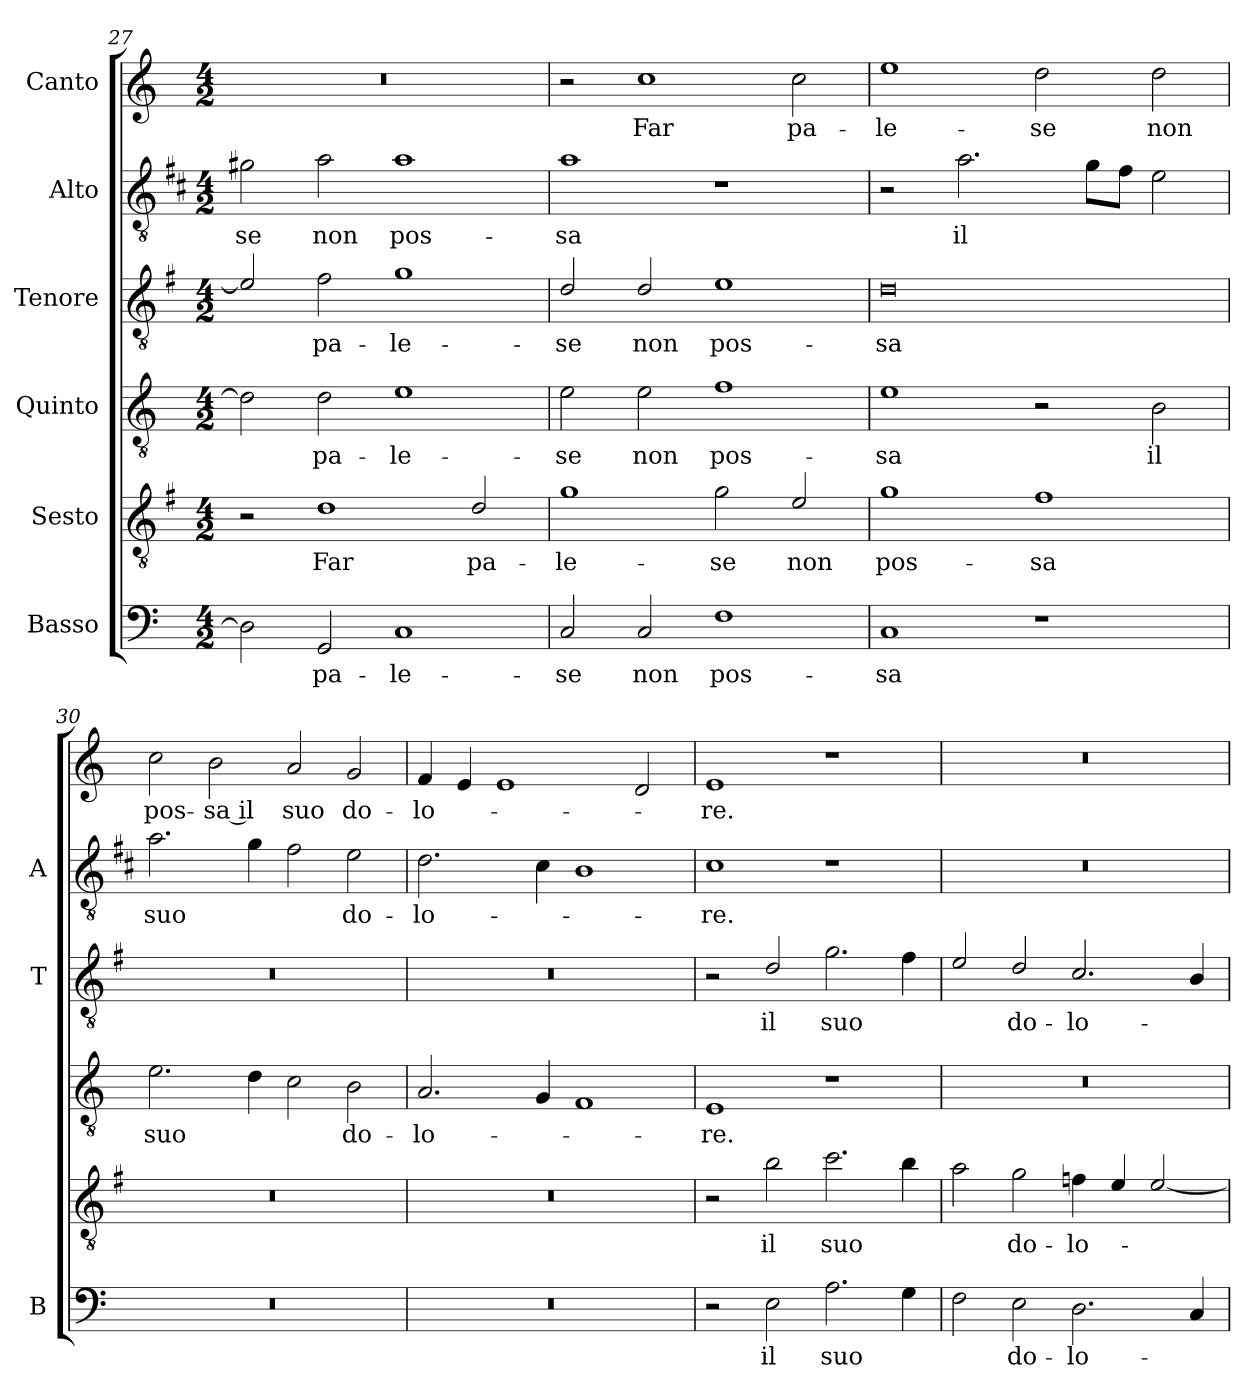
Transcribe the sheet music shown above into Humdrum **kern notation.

**kern	**text	**kern	**text	**kern	**text	**kern	**text	**kern	**text	**kern	**text
*part6	*part6	*part5	*part5	*part4	*part4	*part3	*part3	*part2	*part2	*part1	*part1
*staff6	*staff6	*staff5	*staff5	*staff4	*staff4	*staff3	*staff3	*staff2	*staff2	*staff1	*staff1
*I"Basso	*	*I"Sesto	*	*I"Quinto	*	*I"Tenore	*	*I"Alto	*	*I"Canto	*
*I'B	*	*	*	*	*	*I'T	*	*I'A	*	*	*
*clefF4	*	*clefGv2	*	*clefGv2	*	*clefGv2	*	*clefGv2	*	*clefG2	*
*	*	*ITrd4c7	*	*	*	*ITrd4c7	*	*ITrd1c2	*	*	*
*k[]	*	*k[]	*	*k[]	*	*k[]	*	*k[]	*	*k[]	*
*C:	*	*C:	*	*C:	*	*C:	*	*C:	*	*C:	*
*M4/2	*	*M4/2	*	*M4/2	*	*M4/2	*	*M4/2	*	*M4/2	*
=27	=27	=27	=27	=27	=27	=27	=27	=27	=27	=27	=27
!	!	!	!	!	!	!	!	!	!LO:LY:b	!	!
2D\]	.	2r	.	2d\]	.	2A/]	.	2f#X\	-se	0r	.
!	!LO:LY:b	!	!LO:LY:b	!	!LO:LY:b	!	!LO:LY:b	!	!LO:LY:b	!	!
2GG/	pa-	1G	Far	2d\	pa-	2B\	pa-	2g\	non	.	.
!	!LO:LY:b	!	!	!	!LO:LY:b	!	!LO:LY:b	!	!LO:LY:b	!	!
1C	-le-	.	.	1e	-le-	1c	-le-	1g	pos-	.	.
!	!	!	!LO:LY:b	!	!	!	!	!	!	!	!
.	.	2G/	pa-	.	.	.	.	.	.	.	.
=28	=28	=28	=28	=28	=28	=28	=28	=28	=28	=28	=28
!	!LO:LY:b	!	!LO:LY:b	!	!LO:LY:b	!	!LO:LY:b	!	!LO:LY:b	!	!
2C/	-se	1c	-le-	2e\	-se	2G/	-se	1g	-sa	2r	.
!	!LO:LY:b	!	!	!	!LO:LY:b	!	!LO:LY:b	!	!	!	!LO:LY:b
2C/	non	.	.	2e\	non	2G/	non	.	.	1cc	Far
!	!LO:LY:b	!	!LO:LY:b	!	!LO:LY:b	!	!LO:LY:b	!	!	!	!
1F	pos-	2c\	-se	1f	pos-	1A	pos-	1r	.	.	.
!	!	!	!LO:LY:b	!	!	!	!	!	!	!	!LO:LY:b
.	.	2A/	non	.	.	.	.	.	.	2cc\	pa-
=29	=29	=29	=29	=29	=29	=29	=29	=29	=29	=29	=29
!	!LO:LY:b	!	!LO:LY:b	!	!LO:LY:b	!	!LO:LY:b	!	!	!	!LO:LY:b
1C	-sa	1c	pos-	1e	-sa	0G	-sa	2r	.	1ee	-le-
!	!	!	!	!	!	!	!	!	!LO:LY:b	!	!
.	.	.	.	.	.	.	.	2.g\	il	.	.
!	!	!	!LO:LY:b	!	!	!	!	!	!	!	!LO:LY:b
1r	.	1B	-sa	2r	.	.	.	.	.	2dd\	-se
.	.	.	.	.	.	.	.	8f\L	.	.	.
.	.	.	.	.	.	.	.	8e\J	.	.	.
!	!	!	!	!	!LO:LY:b	!	!	!	!	!	!LO:LY:b
.	.	.	.	2B\	il	.	.	2d\	.	2dd\	non
!!LO:LB:g=z
=30	=30	=30	=30	=30	=30	=30	=30	=30	=30	=30	=30
!	!	!	!	!	!LO:LY:b	!	!	!	!LO:LY:b	!	!LO:LY:b
0r	.	0r	.	2.e\	suo	0r	.	2.g\	suo	2cc\	pos-
!	!	!	!	!	!	!	!	!	!	!	!LO:LY:b
.	.	.	.	.	.	.	.	.	.	2b\	-sa il
.	.	.	.	4d\	.	.	.	4f\	.	.	.
!	!	!	!	!	!	!	!	!	!	!	!LO:LY:b
.	.	.	.	2c\	.	.	.	2e\	.	2a/	suo
!	!	!	!	!	!LO:LY:b	!	!	!	!LO:LY:b	!	!LO:LY:b
.	.	.	.	2B\	do-	.	.	2d\	do-	2g/	do-
=31	=31	=31	=31	=31	=31	=31	=31	=31	=31	=31	=31
!	!	!	!	!	!LO:LY:b	!	!	!	!LO:LY:b	!	!LO:LY:b
0r	.	0r	.	2.A/	-lo-	0r	.	2.c\	-lo-	4f/	-lo-
.	.	.	.	.	.	.	.	.	.	4e/	.
.	.	.	.	.	.	.	.	.	.	1e	.
.	.	.	.	4G/	.	.	.	4B\	.	.	.
.	.	.	.	1F	.	.	.	1A	.	.	.
.	.	.	.	.	.	.	.	.	.	2d/	.
=32	=32	=32	=32	=32	=32	=32	=32	=32	=32	=32	=32
!	!	!	!	!	!LO:LY:b	!	!	!	!LO:LY:b	!	!LO:LY:b
2r	.	2r	.	1E	-re.	2r	.	1B	-re.	1e	-re.
!	!LO:LY:b	!	!LO:LY:b	!	!	!	!LO:LY:b	!	!	!	!
2E\	il	2e\	il	.	.	2G/	il	.	.	.	.
!	!LO:LY:b	!	!LO:LY:b	!	!	!	!LO:LY:b	!	!	!	!
2.A\	suo	2.f\	suo	1r	.	2.c\	suo	1r	.	1r	.
4G\	.	4e\	.	.	.	4B\	.	.	.	.	.
=33	=33	=33	=33	=33	=33	=33	=33	=33	=33	=33	=33
2F\	.	2d\	.	0r	.	2A/	.	0r	.	0r	.
!	!LO:LY:b	!	!LO:LY:b	!	!	!	!LO:LY:b	!	!	!	!
2E\	do-	2c\	do-	.	.	2G/	do-	.	.	.	.
!	!LO:LY:b	!	!LO:LY:b	!	!	!	!LO:LY:b	!	!	!	!
2.D\	-lo-	4B-X\	-lo-	.	.	2.F/	-lo-	.	.	.	.
.	.	4A/	.	.	.	.	.	.	.	.	.
.	.	[2A/	.	.	.	.	.	.	.	.	.
4C/	.	.	.	.	.	4E/	.	.	.	.	.
=	=	=	=	=	=	=	=	=	=	=	=
*-	*-	*-	*-	*-	*-	*-	*-	*-	*-	*-	*-
